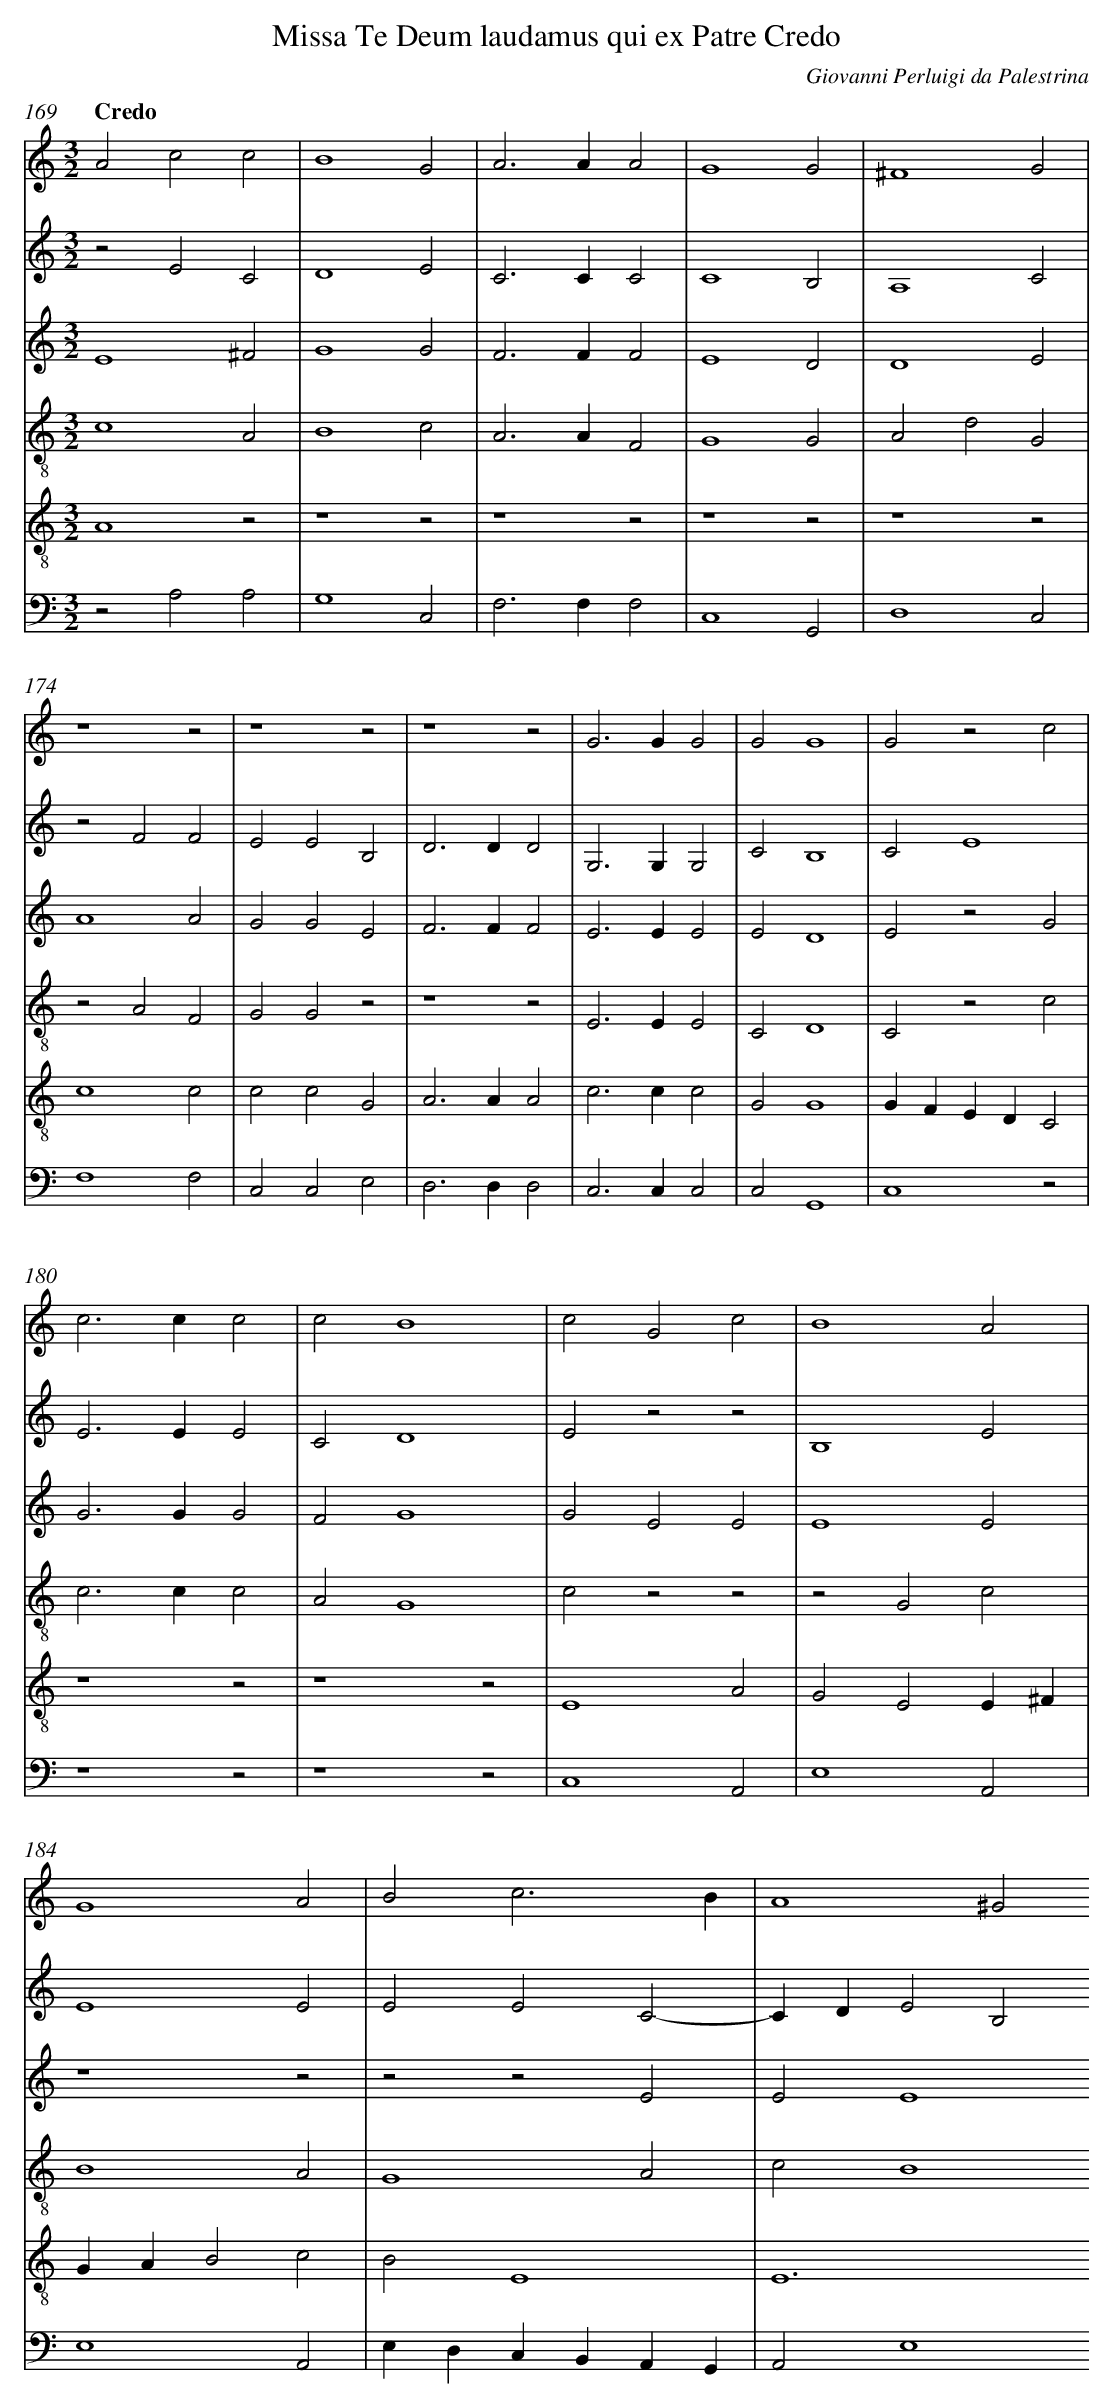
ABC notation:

X:1
T: Missa Te Deum laudamus qui ex Patre Credo
C: Giovanni Perluigi da Palestrina
L: 1/4
M: 3/2
Q: "Credo"
V: 1 clef=treble
V: 2 clef=treble
V: 3 clef=treble
V: 4 clef=treble-8
V: 5 clef=treble-8
V: 6 clef=bass
K: C
[V:1] A2c2c2 |
[V:2] z2E2C2 |
[V:3] E4^F2 |
[V:4] c4A2 |
[V:5] A4z2 |
[V:6] z2A,2A,2 |
[V:1] B4G2 |
[V:2] D4E2 |
[V:3] G4G2 |
[V:4] B4c2 |
[V:5] z4z2 |
[V:6] G,4C,2 |
[V:1] A2>A2A2 |
[V:2] C2>C2C2 |
[V:3] F2>F2F2 |
[V:4] A2>A2F2 |
[V:5] z4z2 |
[V:6] F,2>F,2F,2 |
[V:1] G4G2 |
[V:2] C4B,2 |
[V:3] E4D2 |
[V:4] G4G2 |
[V:5] z4z2 |
[V:6] C,4G,,2 |
[V:1] ^F4G2 |
[V:2] A,4C2 |
[V:3] D4E2 |
[V:4] A2d2G2 |
[V:5] z4z2 |
[V:6] D,4C,2 |
[V:1] z4z2 |
[V:2] z2F2F2 |
[V:3] A4A2 |
[V:4] z2A2F2 |
[V:5] c4c2 |
[V:6] F,4F,2 |
[V:1] z4z2 |
[V:2] E2E2B,2 |
[V:3] G2G2E2 |
[V:4] G2G2z2 |
[V:5] c2c2G2 |
[V:6] C,2C,2E,2 |
[V:1] z4z2 |
[V:2] D2>D2D2 |
[V:3] F2>F2F2 |
[V:4] z4z2 |
[V:5] A2>A2A2 |
[V:6] D,2>D,2D,2 |
[V:1] G2>G2G2 |
[V:2] G,2>G,2G,2 |
[V:3] E2>E2E2 |
[V:4] E2>E2E2 |
[V:5] c2>c2c2 |
[V:6] C,2>C,2C,2 |
[V:1] G2G4 |
[V:2] C2B,4 |
[V:3] E2D4 |
[V:4] C2D4 |
[V:5] G2G4 |
[V:6] C,2G,,4 |
[V:1] G2z2c2 |
[V:2] C2E4 |
[V:3] E2z2G2 |
[V:4] C2z2c2 |
[V:5] GFEDC2 |
[V:6] C,4z2 |
[V:1] c2>c2c2 |
[V:2] E2>E2E2 |
[V:3] G2>G2G2 |
[V:4] c2>c2c2 |
[V:5] z4z2 |
[V:6] z4z2 |
[V:1] c2B4 |
[V:2] C2D4 |
[V:3] F2G4 |
[V:4] A2G4 |
[V:5] z4z2 |
[V:6] z4z2 |
[V:1] c2G2c2 |
[V:2] E2z2z2 |
[V:3] G2E2E2 |
[V:4] c2z2z2 |
[V:5] E4A2 |
[V:6] C,4A,,2 |
[V:1] B4A2 |
[V:2] B,4E2 |
[V:3] E4E2 |
[V:4] z2G2c2 |
[V:5] G2E2E^F |
[V:6] E,4A,,2 |
[V:1] G4A2 |
[V:2] E4E2 |
[V:3] z4z2 |
[V:4] B4A2 |
[V:5] GAB2c2 |
[V:6] E,4A,,2 |
[V:1] B2c3B |
[V:2] E2E2C2- |
[V:3] z2z2E2 |
[V:4] G4A2 |
[V:5] B2E4 |
[V:6] E,D,C,B,,A,,G,, |
[V:1] A4^G2
[V:2] CDE2B,2
[V:3] E2E4
[V:4] c2B4
[V:5] E6
[V:6] A,,2E,4
